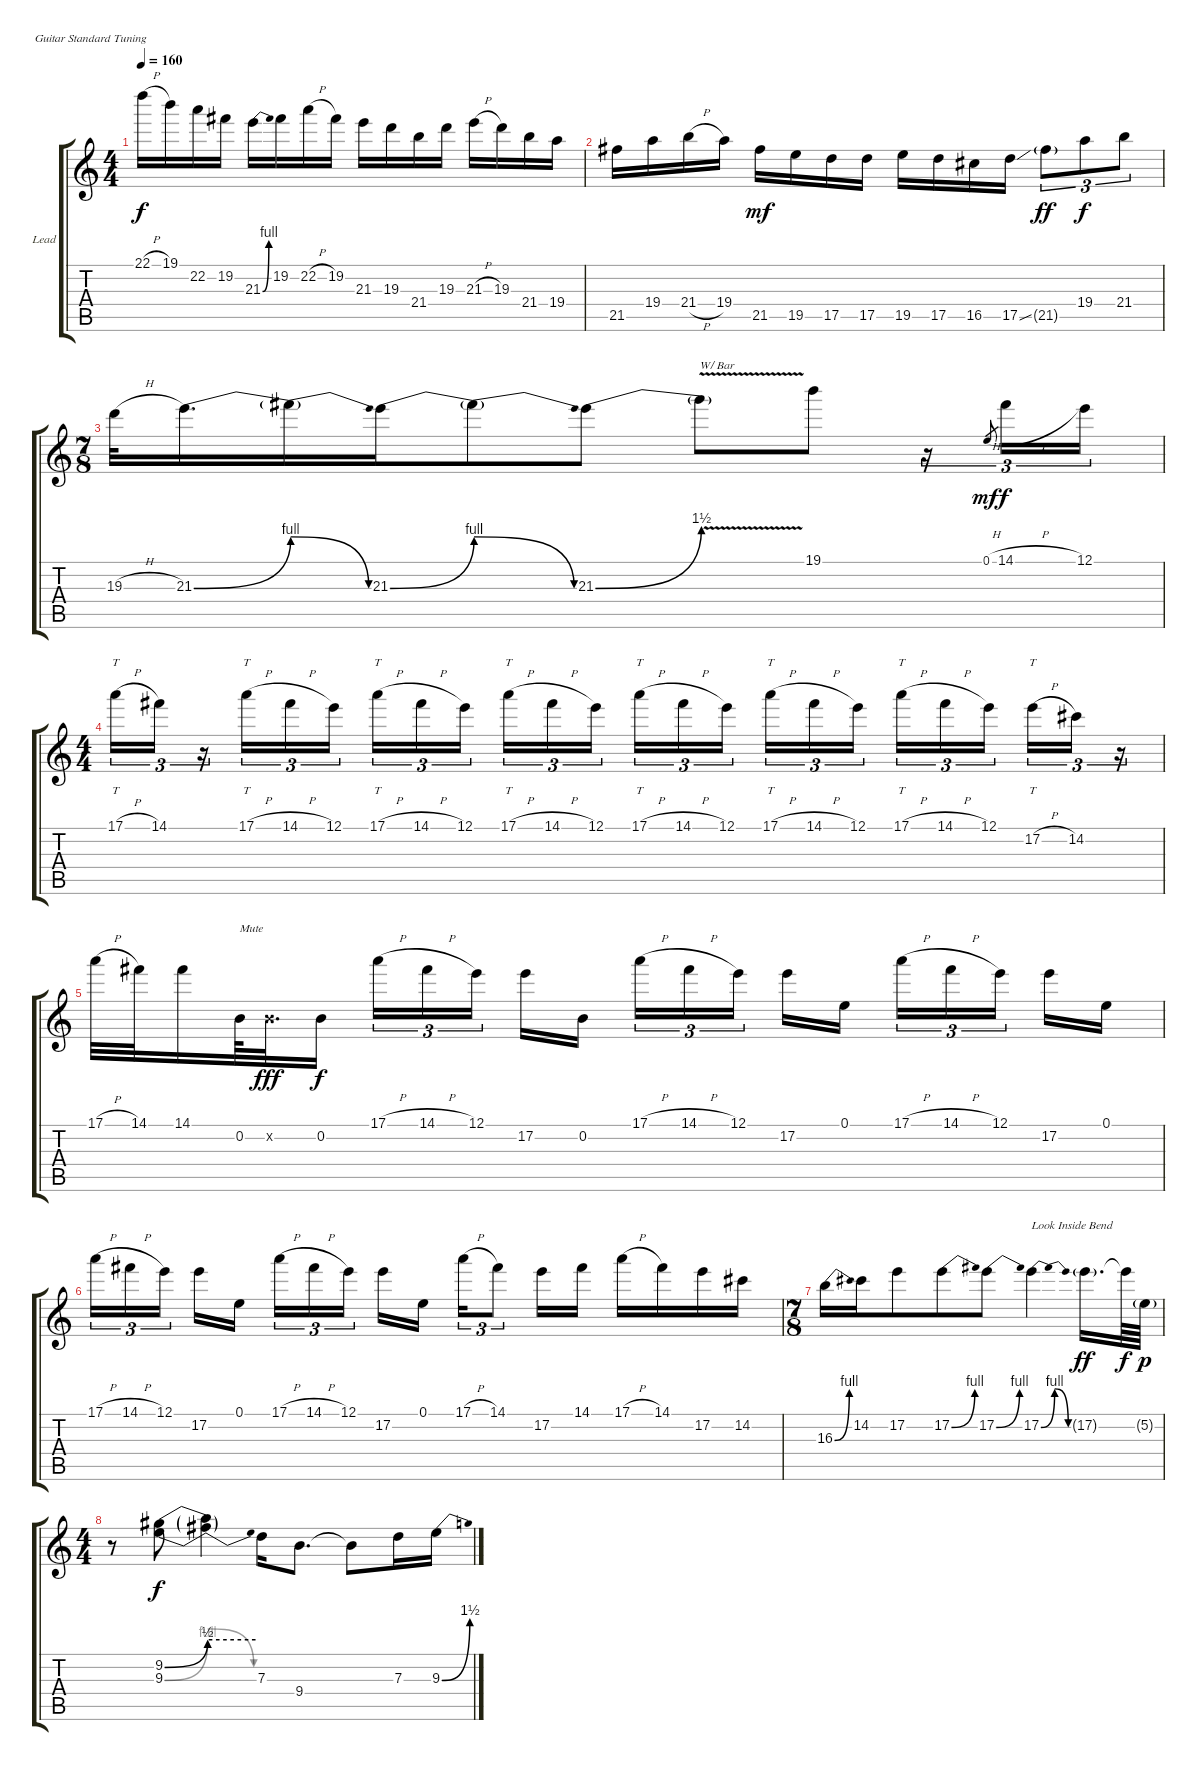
\bracketExtendMode groupsimilarinstruments
\firstSystemTrackNameOrientation horizontal
\otherSystemsTrackNameOrientation horizontal
\track ("Guitar Lead" "Lead") {instrument overdrivenguitar}
\staff {score tabs}
\tuning (E4 B3 G3 D3 A2 E2)
\ts (4 4)
\tempo 160
\clef g2
\ks c
22.1{h}.16{dy f} 19.1.16 22.2.16 19.2.16 21.3{be (bend 0 0 60 4)}.16 19.2.16 22.2{h}.16 19.2.16 21.3.16 19.3.16 21.4.16 19.3.16 21.3{h}.16 19.3.16 21.4.16 19.4.16 |
21.5.16 19.4.16 21.4{h}.16 19.4.16 21.5.16{dy mf} 19.5.16 17.5.16 17.5.16 19.5.16 17.5.16 16.5.16 17.5{ss}.16 21.5{g}.8{tu (3 2) dy ff} 19.4.8{tu (3 2) dy f} 21.4.8{tu (3 2)} |
\ts (7 8)
19.3{h}.32 21.3{be (bend 0 0 60 4)}.16{d} 21.3{be (release 0 4 60 0) t}.16 21.3{be (bend 0 0 60 4)}.16 21.3{be (release 0 4 60 0) t}.8 21.3{be (bend 0 0 60 6)}.8 21.3{v t}.8{txt "W/ Bar"} 19.1.8 r.16{tu (3 2)} 0.1{h}.8{gr dy mf} 14.1{h}.16{tu (3 2) dy f} 12.1.16{tu (3 2)} |
\ts (4 4)
17.1{h}.16{tt tu (3 2)} 14.1.16{tu (3 2)} r.16{tu (3 2)} 17.1{h}.16{tt tu (3 2)} 14.1{h}.16{tu (3 2)} 12.1.16{tu (3 2)} 17.1{h}.16{tt tu (3 2)} 14.1{h}.16{tu (3 2)} 12.1.16{tu (3 2)} 17.1{h}.16{tt tu (3 2)} 14.1{h}.16{tu (3 2)} 12.1.16{tu (3 2)} 17.1{h}.16{tt tu (3 2)} 14.1{h}.16{tu (3 2)} 12.1.16{tu (3 2)} 17.1{h}.16{tt tu (3 2)} 14.1{h}.16{tu (3 2)} 12.1.16{tu (3 2)} 17.1{h}.16{tt tu (3 2)} 14.1{h}.16{tu (3 2)} 12.1.16{tu (3 2)} 17.2{h}.16{tt tu (3 2)} 14.2.16{tu (3 2)} r.16{tu (3 2)} |
17.1{h}.32 14.1.32 14.1.16 0.2.64{txt "Mute"} 0.2{x}.32{d dy fff} 0.2.16{dy f} 17.1{h}.16{tu (3 2)} 14.1{h}.16{tu (3 2)} 12.1.16{tu (3 2)} 17.2.16 0.2.16 17.1{h}.16{tu (3 2)} 14.1{h}.16{tu (3 2)} 12.1.16{tu (3 2)} 17.2.16 0.1.16 17.1{h}.16{tu (3 2)} 14.1{h}.16{tu (3 2)} 12.1.16{tu (3 2)} 17.2.16 0.1.16 |
17.1{h}.16{tu (3 2)} 14.1{h}.16{tu (3 2)} 12.1.16{tu (3 2)} 17.2.16 0.1.16 17.1{h}.16{tu (3 2)} 14.1{h}.16{tu (3 2)} 12.1.16{tu (3 2)} 17.2.16 0.1.16 17.1{h}.16{tu (3 2)} 14.1.8{tu (3 2)} 17.2.16 14.1.16 17.1{h}.16 14.1.16 17.2.16 14.2.16 |
\ts (7 8)
16.3{be (bend 0 0 60 4)}.16 14.2.16 17.2.8 17.2{be (bend 0 0 60 4)}.8 17.2{be (bend 0 0 60 4)}.8 17.2{be (bendrelease 0 0 30 4 30 4 60 0)}.4{txt "Look Inside Bend"} 17.2{g}.16{d dy ff} 17.2{t}.64{dy f} 5.2{g}.64{dy p} |
\ts (4 4)
r.8 (9.2{be (bend 0 0 60 2)} 9.3{be (bend 0 0 60 4)}).8{dy f} (9.2{be (hold 0 2 60 2) t} 9.3{be (release 0 4 60 0) t}).4 7.3.16 9.4.8{d} 9.4{t}.8 7.3.16 9.3{be (bend 0 0 60 6)}.16
